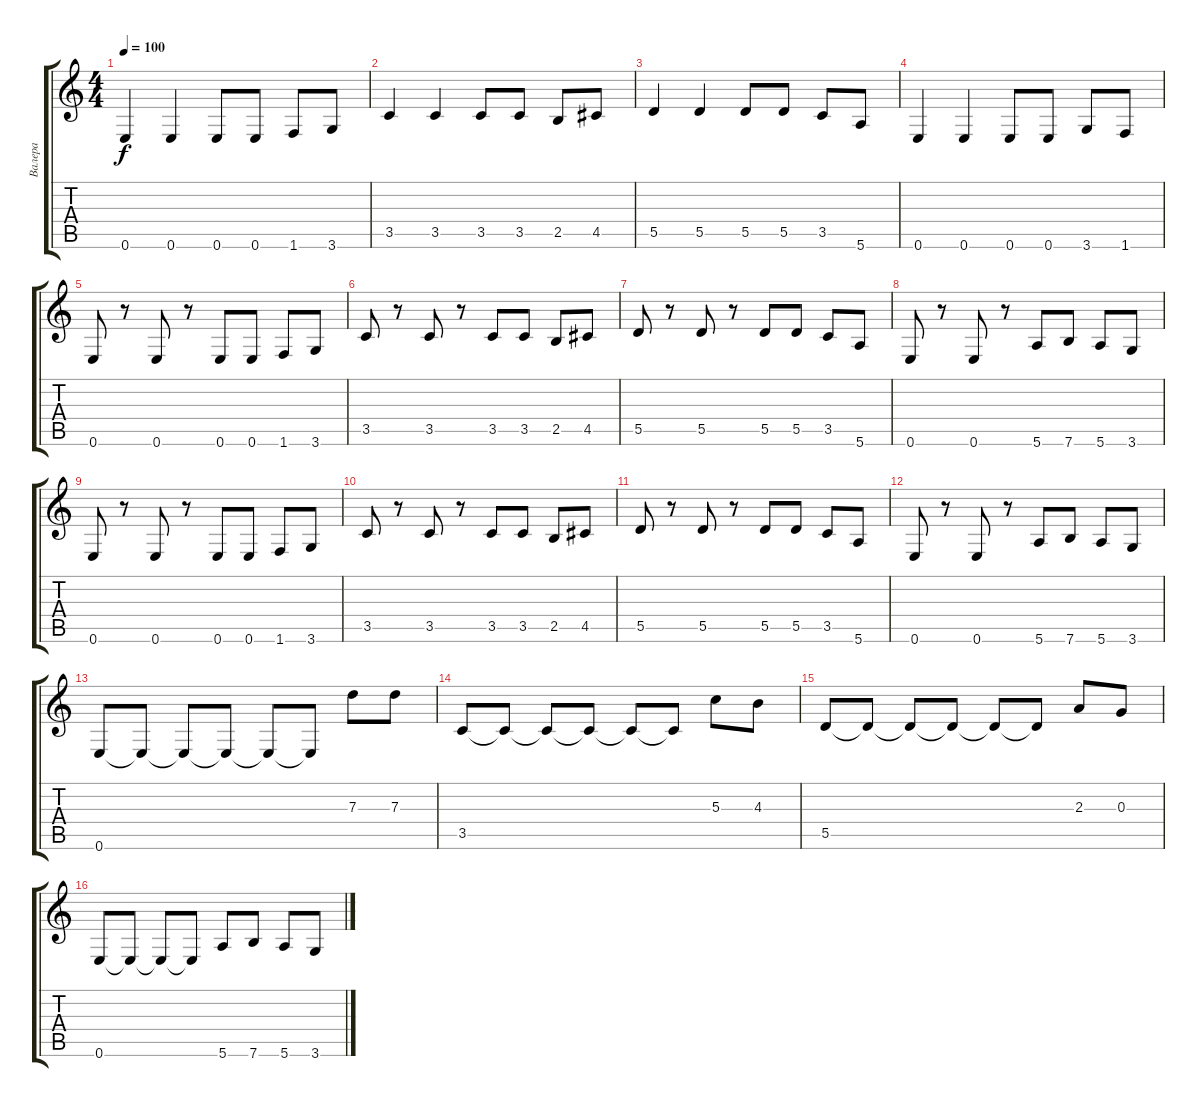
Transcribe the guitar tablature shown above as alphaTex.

\track ("Валера" "Валера") {instrument electricbassfinger}
\staff {score tabs}
\tuning (E4 B3 G3 D3 A2 E2) {hide}
\ts (4 4)
\tempo 100
\clef g2
\ks c
0.6.4{dy f} 0.6.4 0.6.8 0.6.8 1.6.8 3.6.8 |
3.5.4 3.5.4 3.5.8 3.5.8 2.5.8 4.5.8 |
5.5.4 5.5.4 5.5.8 5.5.8 3.5.8 5.6.8 |
0.6.4 0.6.4 0.6.8 0.6.8 3.6.8 1.6.8 |
0.6.8 r.8 0.6.8 r.8 0.6.8 0.6.8 1.6.8 3.6.8 |
3.5.8 r.8 3.5.8 r.8 3.5.8 3.5.8 2.5.8 4.5.8 |
5.5.8 r.8 5.5.8 r.8 5.5.8 5.5.8 3.5.8 5.6.8 |
0.6.8 r.8 0.6.8 r.8 5.6.8 7.6.8 5.6.8 3.6.8 |
0.6.8 r.8 0.6.8 r.8 0.6.8 0.6.8 1.6.8 3.6.8 |
3.5.8 r.8 3.5.8 r.8 3.5.8 3.5.8 2.5.8 4.5.8 |
5.5.8 r.8 5.5.8 r.8 5.5.8 5.5.8 3.5.8 5.6.8 |
0.6.8 r.8 0.6.8 r.8 5.6.8 7.6.8 5.6.8 3.6.8 |
0.6.8 0.6{t}.8 0.6{t}.8 0.6{t}.8 0.6{t}.8 0.6{t}.8 7.3.8 7.3.8 |
3.5.8 3.5{t}.8 3.5{t}.8 3.5{t}.8 3.5{t}.8 3.5{t}.8 5.3.8 4.3.8 |
5.5.8 5.5{t}.8 5.5{t}.8 5.5{t}.8 5.5{t}.8 5.5{t}.8 2.3.8 0.3.8 |
0.6.8 0.6{t}.8 0.6{t}.8 0.6{t}.8 5.6.8 7.6.8 5.6.8 3.6.8
